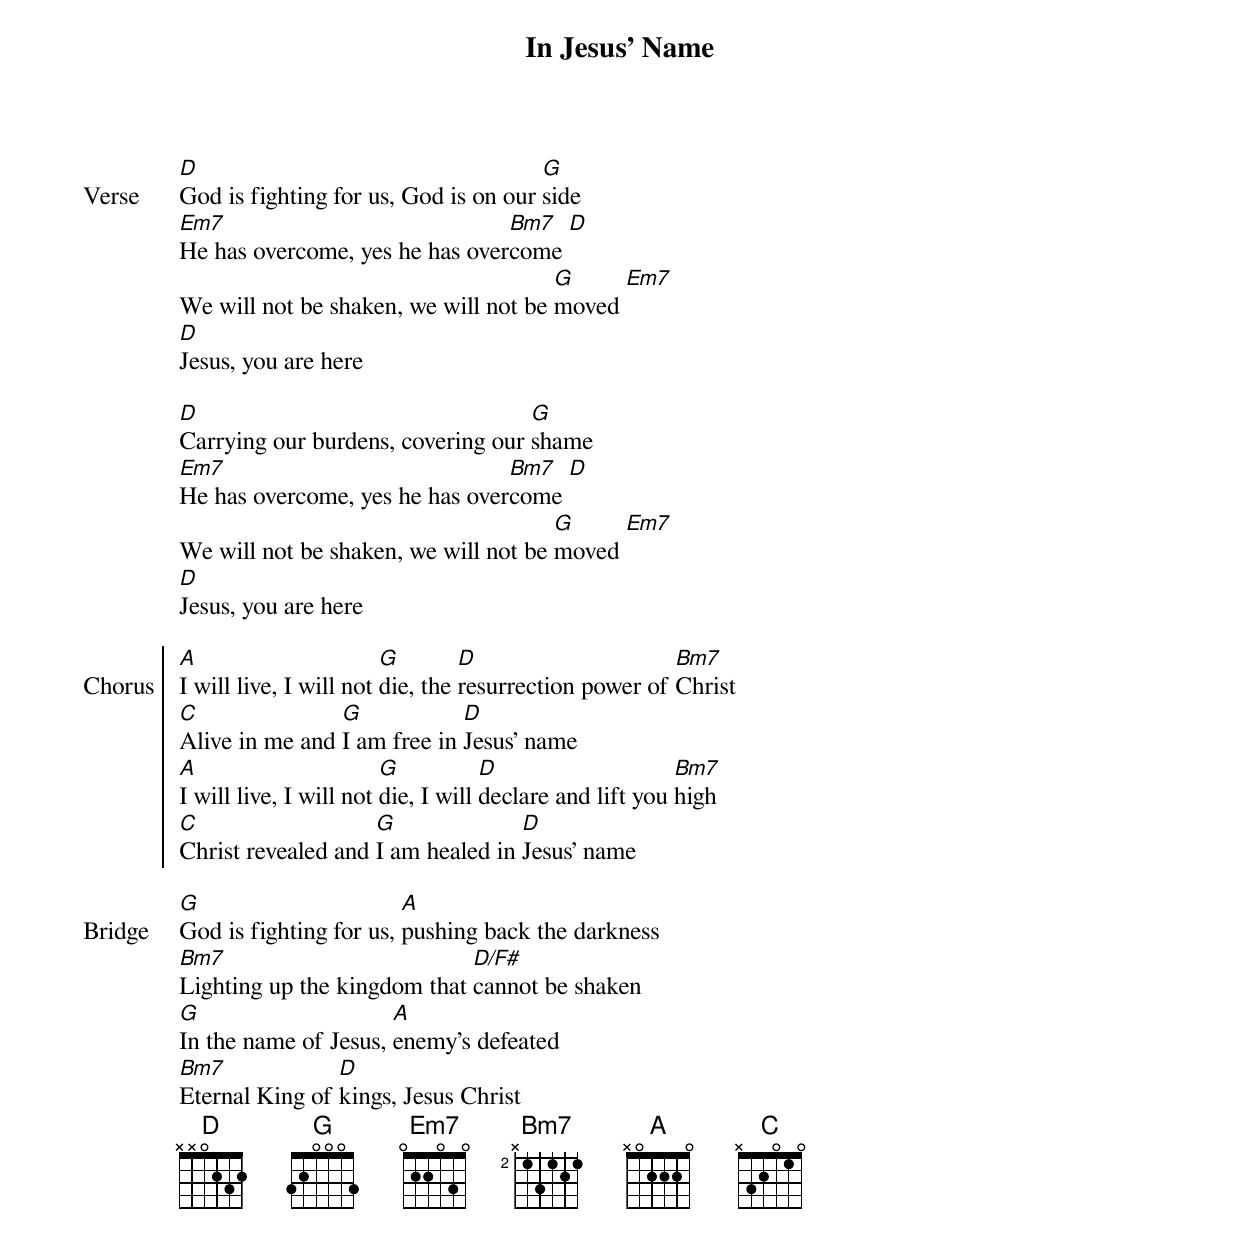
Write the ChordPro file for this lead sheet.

{title: In Jesus’ Name}
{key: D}
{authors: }
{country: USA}
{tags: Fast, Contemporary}
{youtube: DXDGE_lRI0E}
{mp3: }
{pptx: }

{sov Verse}
[D]God is fighting for us, God is on our [G]side
[Em7]He has overcome, yes he has over[Bm7]come [D]
We will not be shaken, we will not be [G]moved [Em7]
[D]Jesus, you are here

[D]Carrying our burdens, covering our [G]shame
[Em7]He has overcome, yes he has over[Bm7]come [D]
We will not be shaken, we will not be [G]moved [Em7]
[D]Jesus, you are here

{eov}
{soc Chorus}
[A]I will live, I will not [G]die, the [D]resurrection power of [Bm7]Christ
[C]Alive in me and [G]I am free in [D]Jesus’ name
[A]I will live, I will not [G]die, I will [D]declare and lift you [Bm7]high
[C]Christ revealed and [G]I am healed in [D]Jesus’ name

{eoc}
{sob Bridge}
[G]God is fighting for us, [A]pushing back the darkness
[Bm7]Lighting up the kingdom that [D/F#]cannot be shaken
[G]In the name of Jesus, [A]enemy’s defeated
[Bm7]Eternal King of [D]kings, Jesus Christ
{eob}
